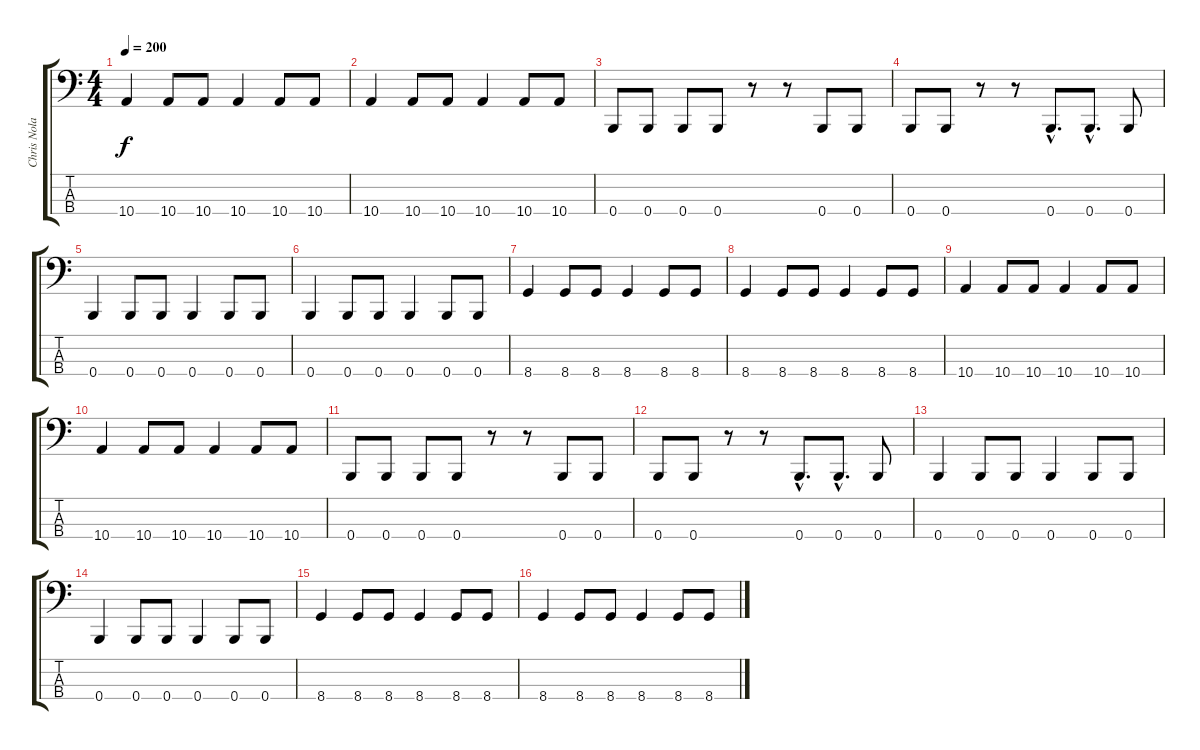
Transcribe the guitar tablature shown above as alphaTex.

\track ("Chris Nolan" "Chris Nola") {instrument electricbassfinger}
\staff {score tabs}
\tuning (E2 B1 Gb1 B0) {hide}
\ts (4 4)
\tempo 200
\clef f4
\ks c
10.4.4{dy f} 10.4.8 10.4.8 10.4.4 10.4.8 10.4.8 |
10.4.4 10.4.8 10.4.8 10.4.4 10.4.8 10.4.8 |
0.4.8 0.4.8 0.4.8 0.4.8 r.8 r.8 0.4.8 0.4.8 |
0.4.8 0.4.8 r.8 r.8 0.4{hac}.8{d} 0.4{hac}.8{d} 0.4.8 |
0.4.4 0.4.8 0.4.8 0.4.4 0.4.8 0.4.8 |
0.4.4 0.4.8 0.4.8 0.4.4 0.4.8 0.4.8 |
8.4.4 8.4.8 8.4.8 8.4.4 8.4.8 8.4.8 |
8.4.4 8.4.8 8.4.8 8.4.4 8.4.8 8.4.8 |
10.4.4 10.4.8 10.4.8 10.4.4 10.4.8 10.4.8 |
10.4.4 10.4.8 10.4.8 10.4.4 10.4.8 10.4.8 |
0.4.8 0.4.8 0.4.8 0.4.8 r.8 r.8 0.4.8 0.4.8 |
0.4.8 0.4.8 r.8 r.8 0.4{hac}.8{d} 0.4{hac}.8{d} 0.4.8 |
0.4.4 0.4.8 0.4.8 0.4.4 0.4.8 0.4.8 |
0.4.4 0.4.8 0.4.8 0.4.4 0.4.8 0.4.8 |
8.4.4 8.4.8 8.4.8 8.4.4 8.4.8 8.4.8 |
8.4.4 8.4.8 8.4.8 8.4.4 8.4.8 8.4.8
